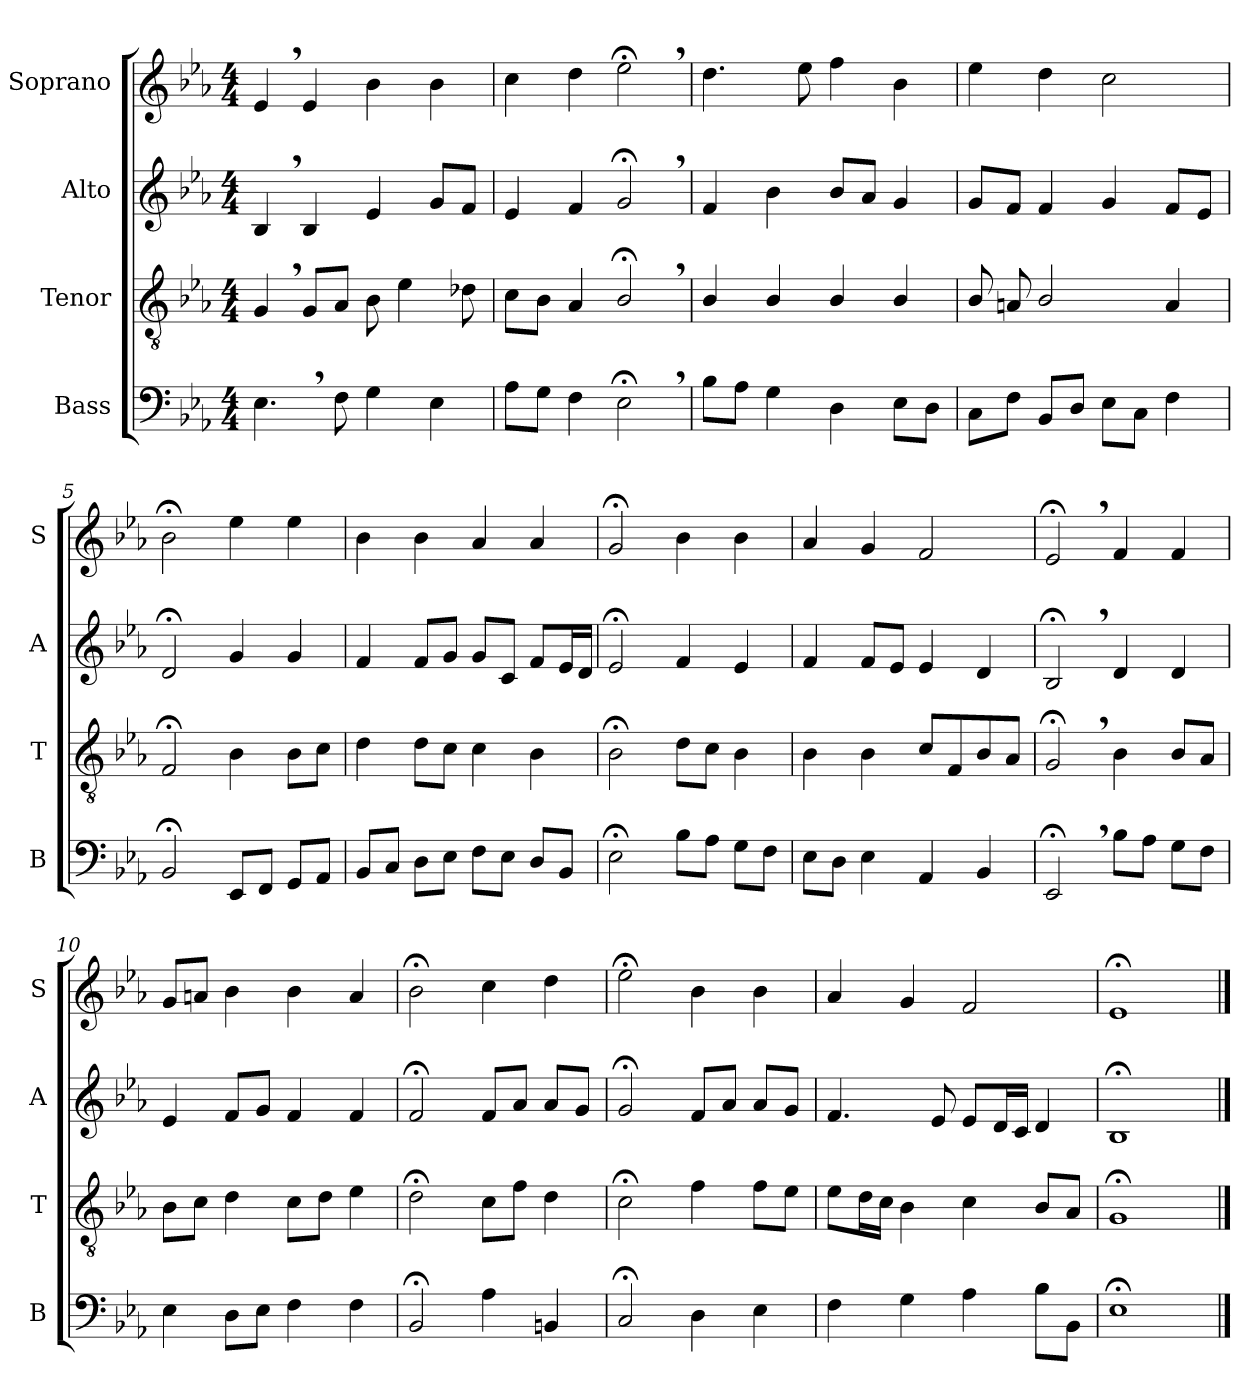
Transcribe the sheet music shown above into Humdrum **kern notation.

**kern	**kern	**kern	**kern
*part4	*part3	*part2	*part1
*staff4	*staff3	*staff2	*staff1
*I"Bass	*I"Tenor	*I"Alto	*I"Soprano
*I'B	*I'T	*I'A	*I'S
*clefF4	*clefGv2	*clefG2	*clefG2
*k[b-e-a-]	*k[b-e-a-]	*k[b-e-a-]	*k[b-e-a-]
*M4/4	*M4/4	*M4/4	*M4/4
=1	=1	=1	=1
4.E-,\	4G,/	4B-,/	4e-,/
.	8G/L	4B-/	4e-/
8F\	8A-/J	.	.
4G\	8B-\	4e-/	4b-\
.	4e-\	.	.
4E-\	.	8g/L	4b-\
.	8d-X\	8f/J	.
=2	=2	=2	=2
8A-\L	8c\L	4e-/	4cc\
8G\J	8B-\J	.	.
4F\	4A-/	4f/	4dd\
2E-;<,\	2B-;<,/	2g;<,/	2ee-;<,\
=3	=3	=3	=3
8B-\L	4B-/	4f/	4.dd\
8A-\J	.	.	.
4G\	4B-/	4b-\	.
.	.	.	8ee-\
4D\	4B-/	8b-/L	4ff\
.	.	8a-/J	.
8E-\L	4B-/	4g/	4b-\
8D\J	.	.	.
=4	=4	=4	=4
8C\L	8B-/	8g/L	4ee-\
8F\J	8An/	8f/J	.
8BB-/L	2B-/	4f/	4dd\
8D/J	.	.	.
8E-\L	.	4g/	2cc\
8C\J	.	.	.
4F\	4A/	8f/L	.
.	.	8e-/J	.
=5	=5	=5	=5
2BB-;</	2F;</	2d;</	2b-;<\
8EE-/L	4B-\	4g/	4ee-\
8FF/J	.	.	.
8GG/L	8B-\L	4g/	4ee-\
8AA-/J	8c\J	.	.
=6	=6	=6	=6
8BB-/L	4d\	4f/	4b-\
8C/J	.	.	.
8D\L	8d\L	8f/L	4b-\
8E-\J	8c\J	8g/J	.
8F\L	4c\	8g/L	4a-:/
8E-\J	.	8c/J	.
8D/L	4B-\	8f/L	4a-/
8BB-/J	.	16e-/L	.
.	.	16d/JJ	.
=7	=7	=7	=7
2E-;<\	2B-;<\	2e-;</	2g;</
8B-\L	8d\L	4f/	4b-\
8A-\J	8c\J	.	.
8G\L	4B-\	4e-/	4b-\
8F\J	.	.	.
=8	=8	=8	=8
8E-\L	4B-\	4f/	4a-/
8D\J	.	.	.
4E-\	4B-\	8f/L	4g/
.	.	8e-/J	.
4AA-/	8c/L	4e-/	2f/
.	8F/	.	.
4BB-/	8B-/	4d/	.
.	8A-/J	.	.
=9	=9	=9	=9
2EE-;<,/	2G;<,/	2B-;<,/	2e-;<,/
8B-\L	4B-\	4d/	4f/
8A-\J	.	.	.
8G\L	8B-/L	4d/	4f/
8F\J	8A-/J	.	.
=10	=10	=10	=10
4E-\	8B-\L	4e-/	8g/L
.	8c\J	.	8an/J
8D\L	4d\	8f/L	4b-\
8E-\J	.	8g/J	.
4F\	8c\L	4f/	4b-\
.	8d\J	.	.
4F\	4e-\	4f/	4a/
=11	=11	=11	=11
2BB-;</	2d;<\	2f;</	2b-;<\
4A-\	8c\L	8f/L	4cc\
.	8f\J	8a-/J	.
4BBn/	4d\	8a-/L	4dd\
.	.	8g/J	.
=12	=12	=12	=12
2C;</	2c;<\	2g;</	2ee-;<\
4D\	4f\	8f/L	4b-\
.	.	8a-/J	.
4E-\	8f\L	8a-/L	4b-\
.	8e-\J	8g/J	.
=13	=13	=13	=13
4F\	8e-\L	4.f/	4a-/
.	16d\L	.	.
.	16c\JJ	.	.
4G\	4B-\	.	4g/
.	.	8e-/	.
4A-\	4c\	8e-/L	2f/
.	.	16d/L	.
.	.	16c/JJ	.
8B-\L	8B-/L	4d/	.
8BB-\J	8A-/J	.	.
=14	=14	=14	=14
1E-;<\	1G;</	1B-;</	1e-;</
==	==	==	==
*-	*-	*-	*-
